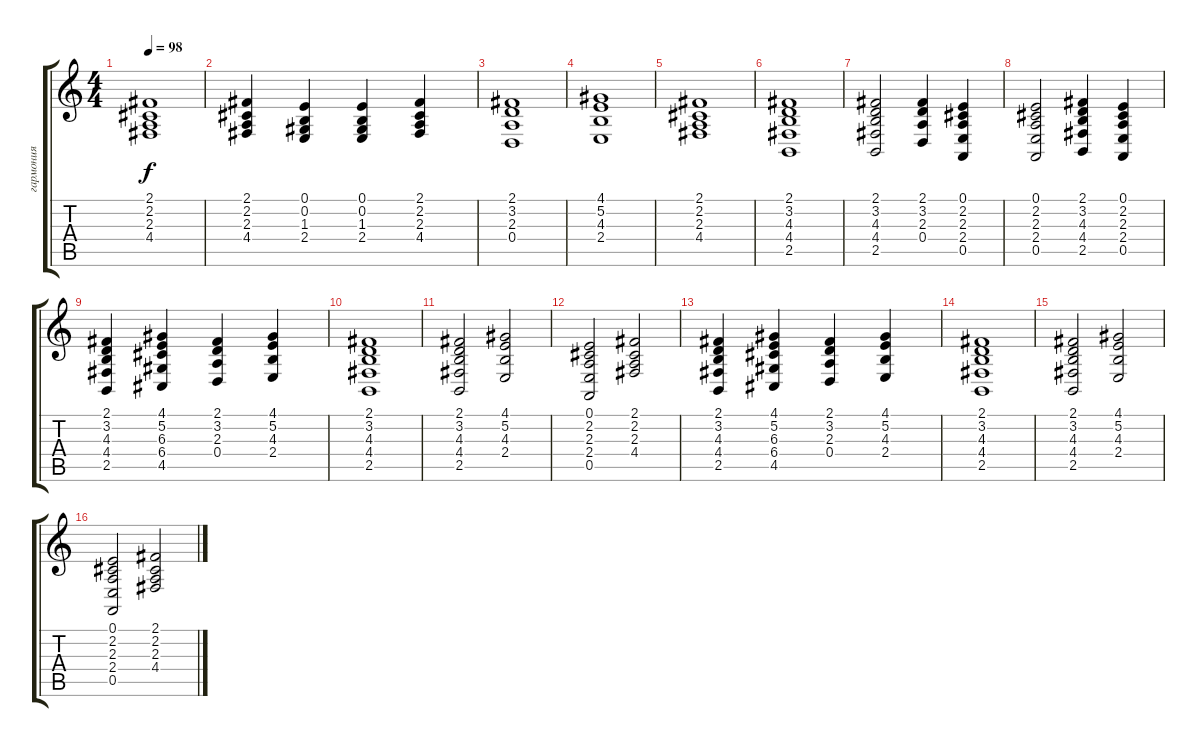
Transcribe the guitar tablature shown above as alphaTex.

\track ("гармония" "гармония") {instrument pad8sweep}
\staff {score tabs}
\tuning (E4 B3 G3 D3 A2 E2) {hide}
\ts (4 4)
\tempo 98
\clef g2
\ks c
(2.1 2.2 2.3 4.4).1{dy f} |
(2.1 2.2 2.3 4.4).4 (0.1 0.2 1.3 2.4).4 (0.1 0.2 1.3 2.4).4 (2.1 2.2 2.3 4.4).4 |
(2.1 3.2 2.3 0.4).1 |
(4.1 5.2 4.3 2.4).1 |
(2.1 2.2 2.3 4.4).1 |
(2.1 3.2 4.3 4.4 2.5).1 |
(2.1 3.2 4.3 4.4 2.5).2 (2.1 3.2 2.3 0.4).4 (0.1 2.2 2.3 2.4 0.5).4 |
(0.1 2.2 2.3 2.4 0.5).2 (2.1 3.2 4.3 4.4 2.5).4 (0.1 2.2 2.3 2.4 0.5).4 |
(2.1 3.2 4.3 4.4 2.5).4 (4.1 5.2 6.3 6.4 4.5).4 (2.1 3.2 2.3 0.4).4 (4.1 5.2 4.3 2.4).4 |
(2.1 3.2 4.3 4.4 2.5).1 |
(2.1 3.2 4.3 4.4 2.5).2 (4.1 5.2 4.3 2.4).2 |
(0.1 2.2 2.3 2.4 0.5).2 (2.1 2.2 2.3 4.4).2 |
(2.1 3.2 4.3 4.4 2.5).4 (4.1 5.2 6.3 6.4 4.5).4 (2.1 3.2 2.3 0.4).4 (4.1 5.2 4.3 2.4).4 |
(2.1 3.2 4.3 4.4 2.5).1 |
(2.1 3.2 4.3 4.4 2.5).2 (4.1 5.2 4.3 2.4).2 |
(0.1 2.2 2.3 2.4 0.5).2 (2.1 2.2 2.3 4.4).2
